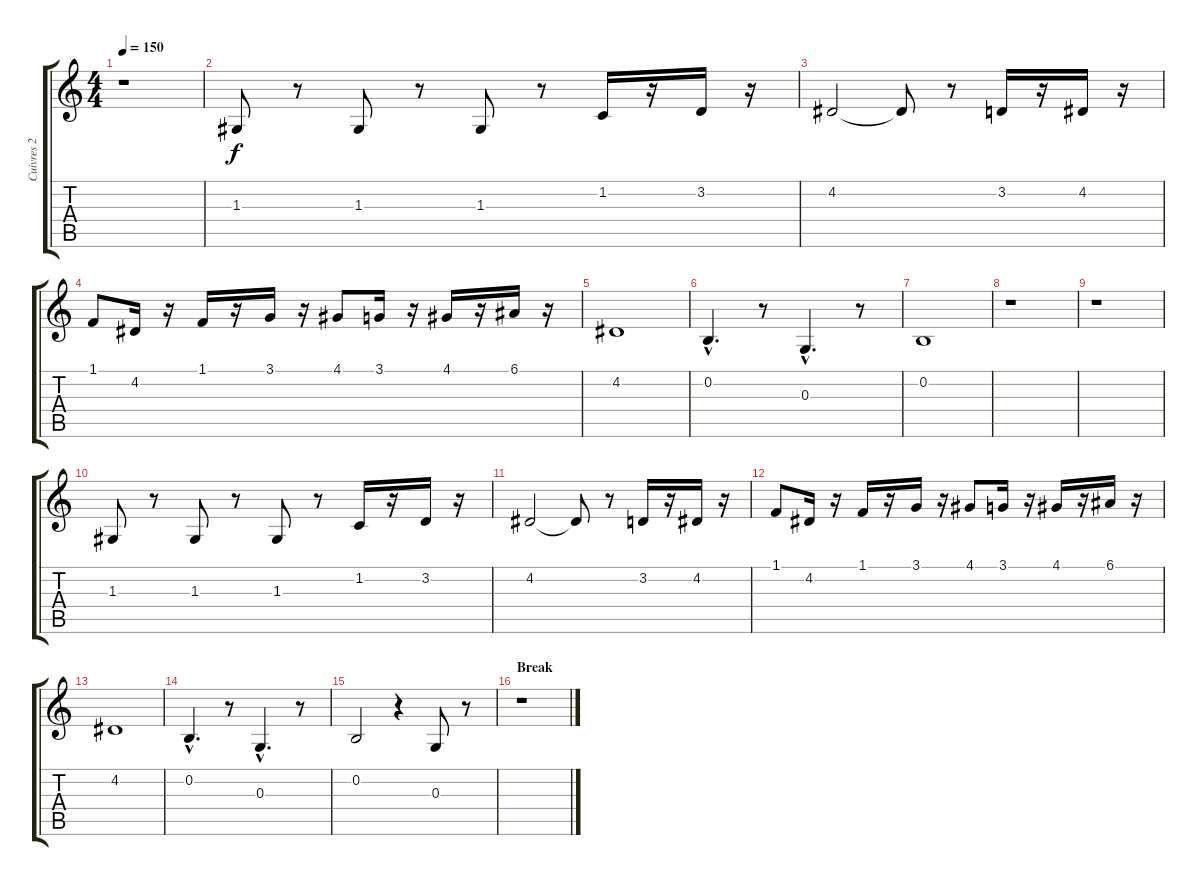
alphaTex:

\track ("Cuivres 2" "Cuivres 2") {instrument brasssection}
\staff {score tabs}
\tuning (E4 B3 G3 D3 A2 E2) {hide}
\ts (4 4)
\tempo 150
\clef g2
\ks c
r.1{dy f} |
1.3.8 r.8 1.3.8 r.8 1.3.8 r.8 1.2.16 r.16 3.2.16 r.16 |
4.2.2 4.2{t}.8 r.8 3.2.16 r.16 4.2.16 r.16 |
1.1.8 4.2.16 r.16 1.1.16 r.16 3.1.16 r.16 4.1.8 3.1.16 r.16 4.1.16 r.16 6.1.16 r.16 |
4.2.1 |
0.2{hac}.4{d} r.8 0.3{hac}.4{d} r.8 |
0.2.1 |
r.1 |
r.1 |
1.3.8 r.8 1.3.8 r.8 1.3.8 r.8 1.2.16 r.16 3.2.16 r.16 |
4.2.2 4.2{t}.8 r.8 3.2.16 r.16 4.2.16 r.16 |
1.1.8 4.2.16 r.16 1.1.16 r.16 3.1.16 r.16 4.1.8 3.1.16 r.16 4.1.16 r.16 6.1.16 r.16 |
4.2.1 |
0.2{hac}.4{d} r.8 0.3{hac}.4{d} r.8 |
0.2.2 r.4 0.3.8 r.8 |
\section ("" "Break")
r.1{volume 15}
